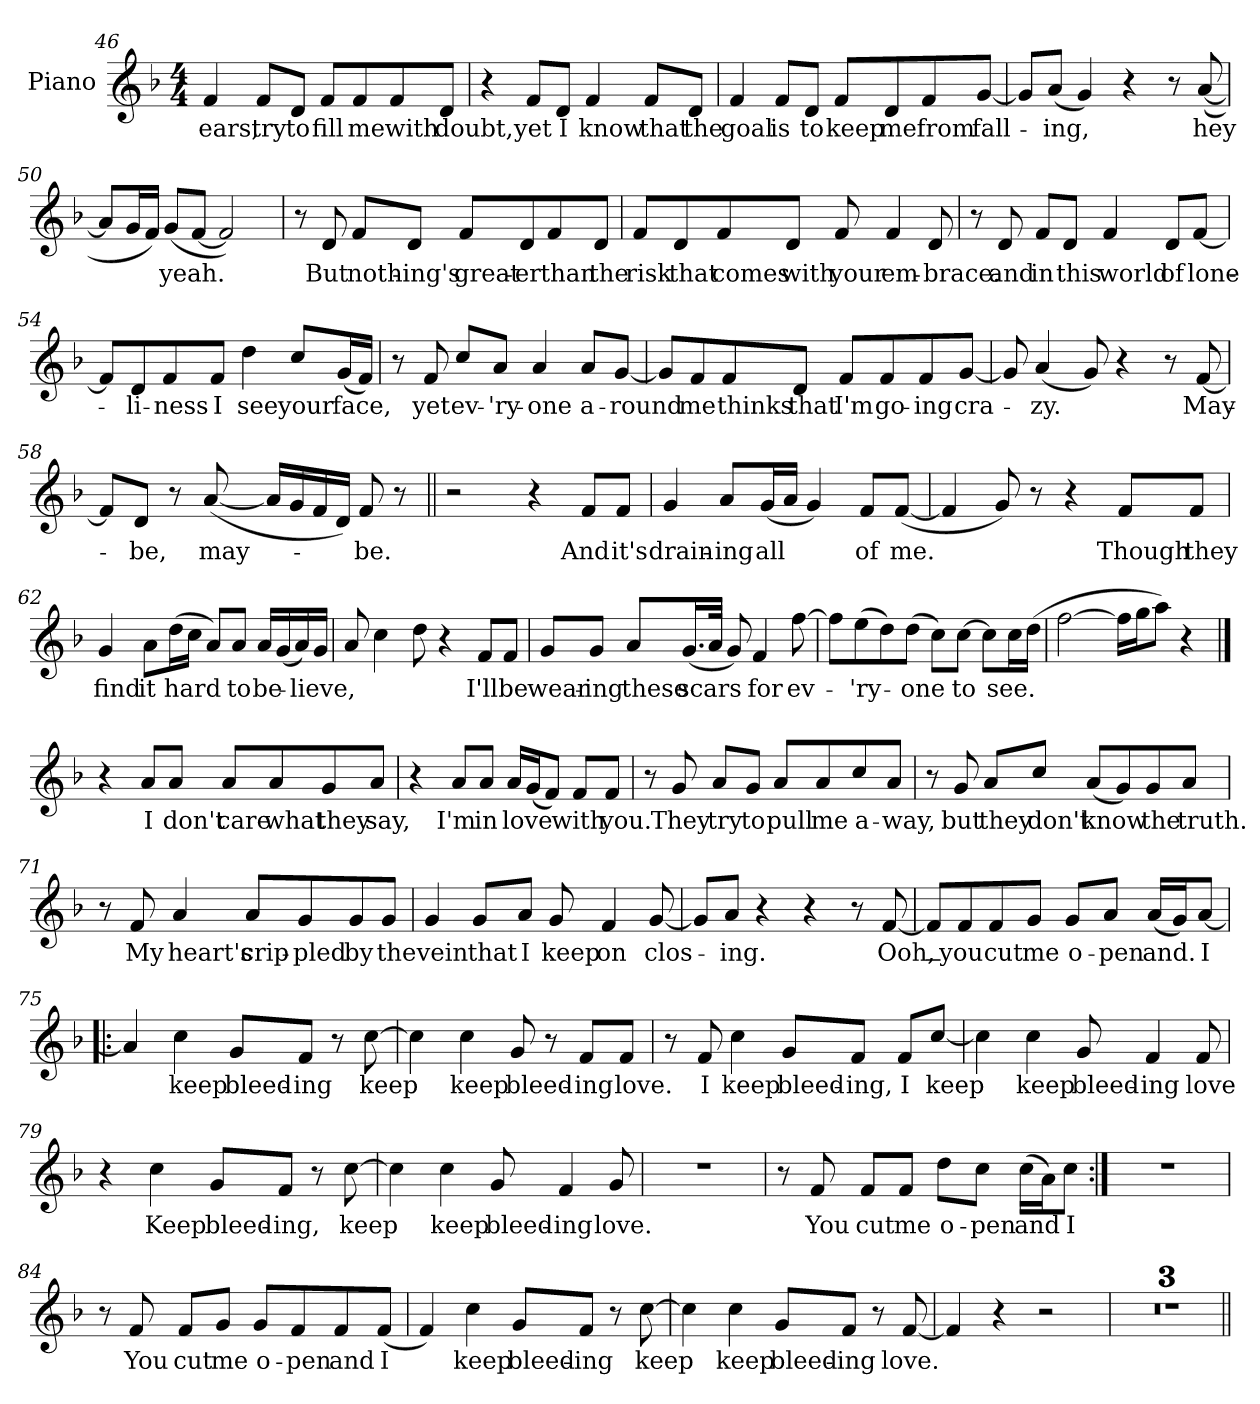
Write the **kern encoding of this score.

**kern	**text
*part1	*part1
*staff1	*staff1
*I"Piano	*
*I'Pno	*
*clefG2	*
*k[b-]	*
*F:	*
*M4/4	*
=46	=46
4f/	ears,
8f/L	try
8d/J	to
8f/L	fill
8f/	me
8f/	with
8d/J	doubt,
=47	=47
4r	.
8f/L	yet
8d/J	I
4f/	know
8f/L	that
8d/J	the
=48	=48
4f/	goal
8f/L	is
8d/J	to
8f/L	keep
8d/	me
8f/	from
[8g/J	-fall-
=49	=49
8g/L]	.
(8a/J	-ing,
4g/)	.
4r	.
8r	.
([8a/	hey
=50	=50
8a/L]	.
16g/	.
16f/J)	.
(8g/L	yeah.
[8f/J	.
2f/])	.
=51	=51
8r	.
8d/	But
8f/L	noth-
8d/J	-ing's
8f/L	great-
8d/	-er
8f/	than
8d/J	the
=52	=52
8f/L	risk
8d/	that
8f/	comes
8d/J	with
8f/	your
4f/	em-
8d/	-brace.
=53	=53
8r	.
8d/	and
8f/L	in
8d/J	this
4f/	world
8d/L	of
[8f/J	lone-
=54	=54
8f/L]	.
8d/	-li-
8f/	-ness
8f/J	I
4dd\	see
8cc/L	your
(16g/	face,
16f/J)	.
=55	=55
8r	.
8f/	yet
8cc/L	ev-
8a/J	-'ry-
4a/	-one
8a/L	a-
[8g/J	-round
=56	=56
8g/L]	.
8f/	me
8f/	thinks
8d/J	that
8f/L	I'm
8f/	go-
8f/	-ing
[8g/J	cra-
=57	=57
8g/]	.
(4a/	-zy.
8g/)	.
4r	.
8r	.
[8f/	May-
=58	=58
8f/L]	.
8d/J	-be,
8r	.
([8a/	may-
16a/L]	.
16g/	.
16f/	.
16d/J)	.
8f/	-be.
8r	.
!!LO:LB:g=z
=59||	=59||
2r	.
4r	.
8f/L	And
8f/J	it's
=60	=60
4g/	drain-
8a/L	-ing
(16g/	all
16a/J	.
4g/)	.
8f/L	of
([8f/J	me.
=61	=61
4f/]	.
8g/)	.
8r	.
4r	.
8f/L	Though
8f/J	they
=62	=62
4g/	find
8a\L	it
(16dd\	hard
16cc\J	.
8a/L)	.
8a/J	to
16a/L	be-
(16g/	.
16a/)	-lieve,
16g/J	.
=63	=63
8a/	.
4cc\	.
8dd\	.
4r	.
8f/L	I'll
8f/J	be
=64	=64
8g/L	wear-
8g/J	-ing
8a/L	these
(16.g/	scars
32a/J	.
8g/)	.
4f/	for
[8ff\	ev-
=65	=65
8ff\L]	.
(8ee\	-'ry-
8dd\)	.
(8dd\J	-one
8cc\L)	.
[8cc\J	to
8cc\L]	.
16cc\	see.
(16dd\J	.
=66	=66
[2ff\	.
16ff\L]	.
16gg\	.
8aa\J)	.
4r	.
==67	==67
4r	.
8a/L	I
8a/J	don't
8a/L	care
8a/	what
8g/	they
8a/J	say,
=68	=68
4r	.
8a/L	I'm
8a/J	in
16a/L	love
(16g/	.
8f/J)	.
8f/L	with
8f/J	you.
=69	=69
8r	.
8g/	They
8a/L	try
8g/J	to
8a/L	pull
8a/	me
8cc/	a-
8a/J	-way,
=70	=70
8r	.
8g/	but
8a/L	they
8cc/J	don't
(8a/L	know
8g/)	.
8g/	the
8a/J	truth.
=71	=71
8r	.
8f/	My
4a/	heart's
8a/L	crip-
8g/	-pled
8g/	by
8g/J	the
=72	=72
4g/	vein
8g/L	that
8a/J	I
8g/	keep
4f/	on
[8g/	clos-
=73	=73
8g/L]	.
8a/J	-ing.
4r	.
4r	.
8r	.
[8f/	Ooh,_
=74	=74
8f/L]	.
8f/	you
8f/	cut
8g/J	me
8g/L	o-
8a/J	-pen
(16a/L	and.
16g/)	.
[8a/J	I
=75!|:	=75!|:
4a/]	.
4cc\	keep
8g/L	bleed-
8f/J	-ing
8r	.
[8cc\	keep
=76	=76
4cc\]	.
4cc\	keep
8g/	bleed-
8r	.
8f/L	-ing
8f/J	love.
=77	=77
8r	.
8f/	I
4cc\	keep
8g/L	bleed-
8f/J	-ing,
8f/L	I
[8cc/J	keep
=78	=78
4cc\]	.
4cc\	keep
8g/	bleed-
4f/	-ing
8f/	love
=79	=79
4r	.
4cc\	Keep
8g/L	bleed-
8f/J	-ing,
8r	.
[8cc\	keep
=80	=80
4cc\]	.
4cc\	keep
8g/	bleed-
4f/	-ing
8g/	love.
=81	=81
1r	.
=82	=82
8r	.
8f/	You
8f/L	cut
8f/J	me
8dd\L	o-
8cc\J	-pen
(16cc\L	and
16a\)	.
8cc\J	I
=83:|!	=83:|!
1r	.
=84	=84
8r	.
8f/	You
8f/L	cut
8g/J	me
8g/L	o-
8f/	-pen
8f/	and
(8f/J	I
=85	=85
4f/)	.
4cc\	keep
8g/L	bleed-
8f/J	-ing
8r	.
[8cc\	keep
=86	=86
4cc\]	.
4cc\	keep
8g/L	bleed-
8f/J	-ing
8r	.
[8f/	love.
=87	=87
4f/]	.
4r	.
2r	.
=88	=88
1r	.
=89	=89
1r	.
=90	=90
1r	.
=||	=||
*-	*-
